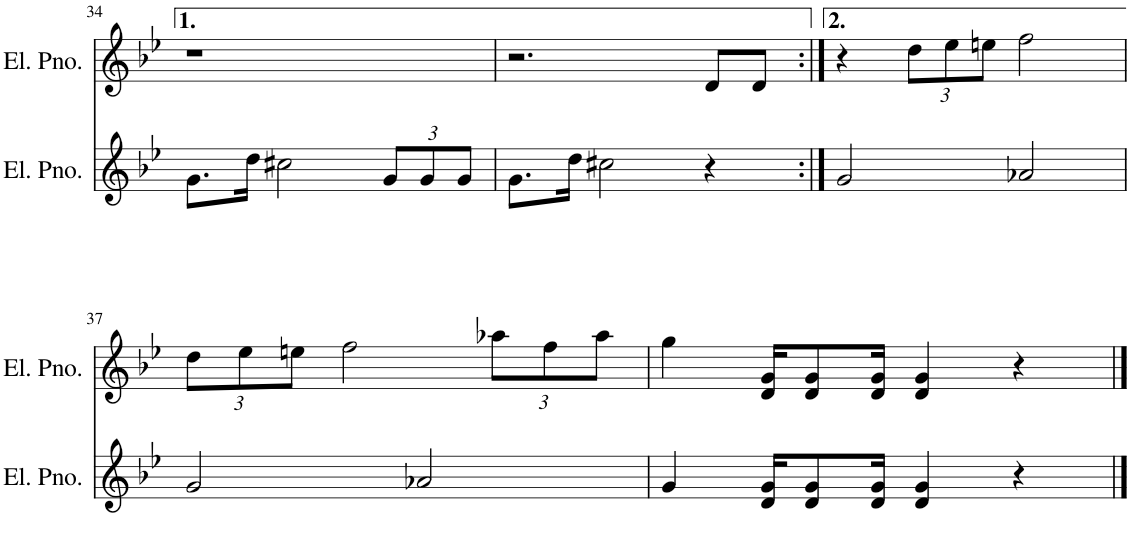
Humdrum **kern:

**kern	**kern
*part2	*part1
*staff2	*staff1
*I"エレクトリックピアノ	*I"エレクトリックピアノ
!!LO:PB:g=z
*clefG2	*clefG2
*k[b-e-]	*k[b-e-]
*M4/4	*M4/4
*met(c)	*met(c)
=34	=34
8.g\L	1r
16dd\Jk	.
2cc#X\	.
*Xbrackettup	*
12g/L	.
12g/	.
12g/J	.
=35	=35
8.g\L	2.r
16dd\Jk	.
2cc#X\	.
4r	8d/L
.	8d/J
=36:|!	=36:|!
2g/	4r
*	*Xbrackettup
.	12dd\L
.	12ee-\
.	12een\J
2a-X/	2ff\
!!LO:LB:g=z
=37	=37
2g/	12dd\L
.	12ee-\
.	12een\J
.	2ff\
2a-X/	.
.	12aa-X\L
.	12ff\
.	12aa-\J
=38	=38
4g/	4gg\
16d/ 16g/KL	16d/ 16g/KL
8d/ 8g/	8d/ 8g/
16d/ 16g/Jk	16d/ 16g/Jk
4d/ 4g/	4d/ 4g/
4r	4r
==	==
*-	*-
